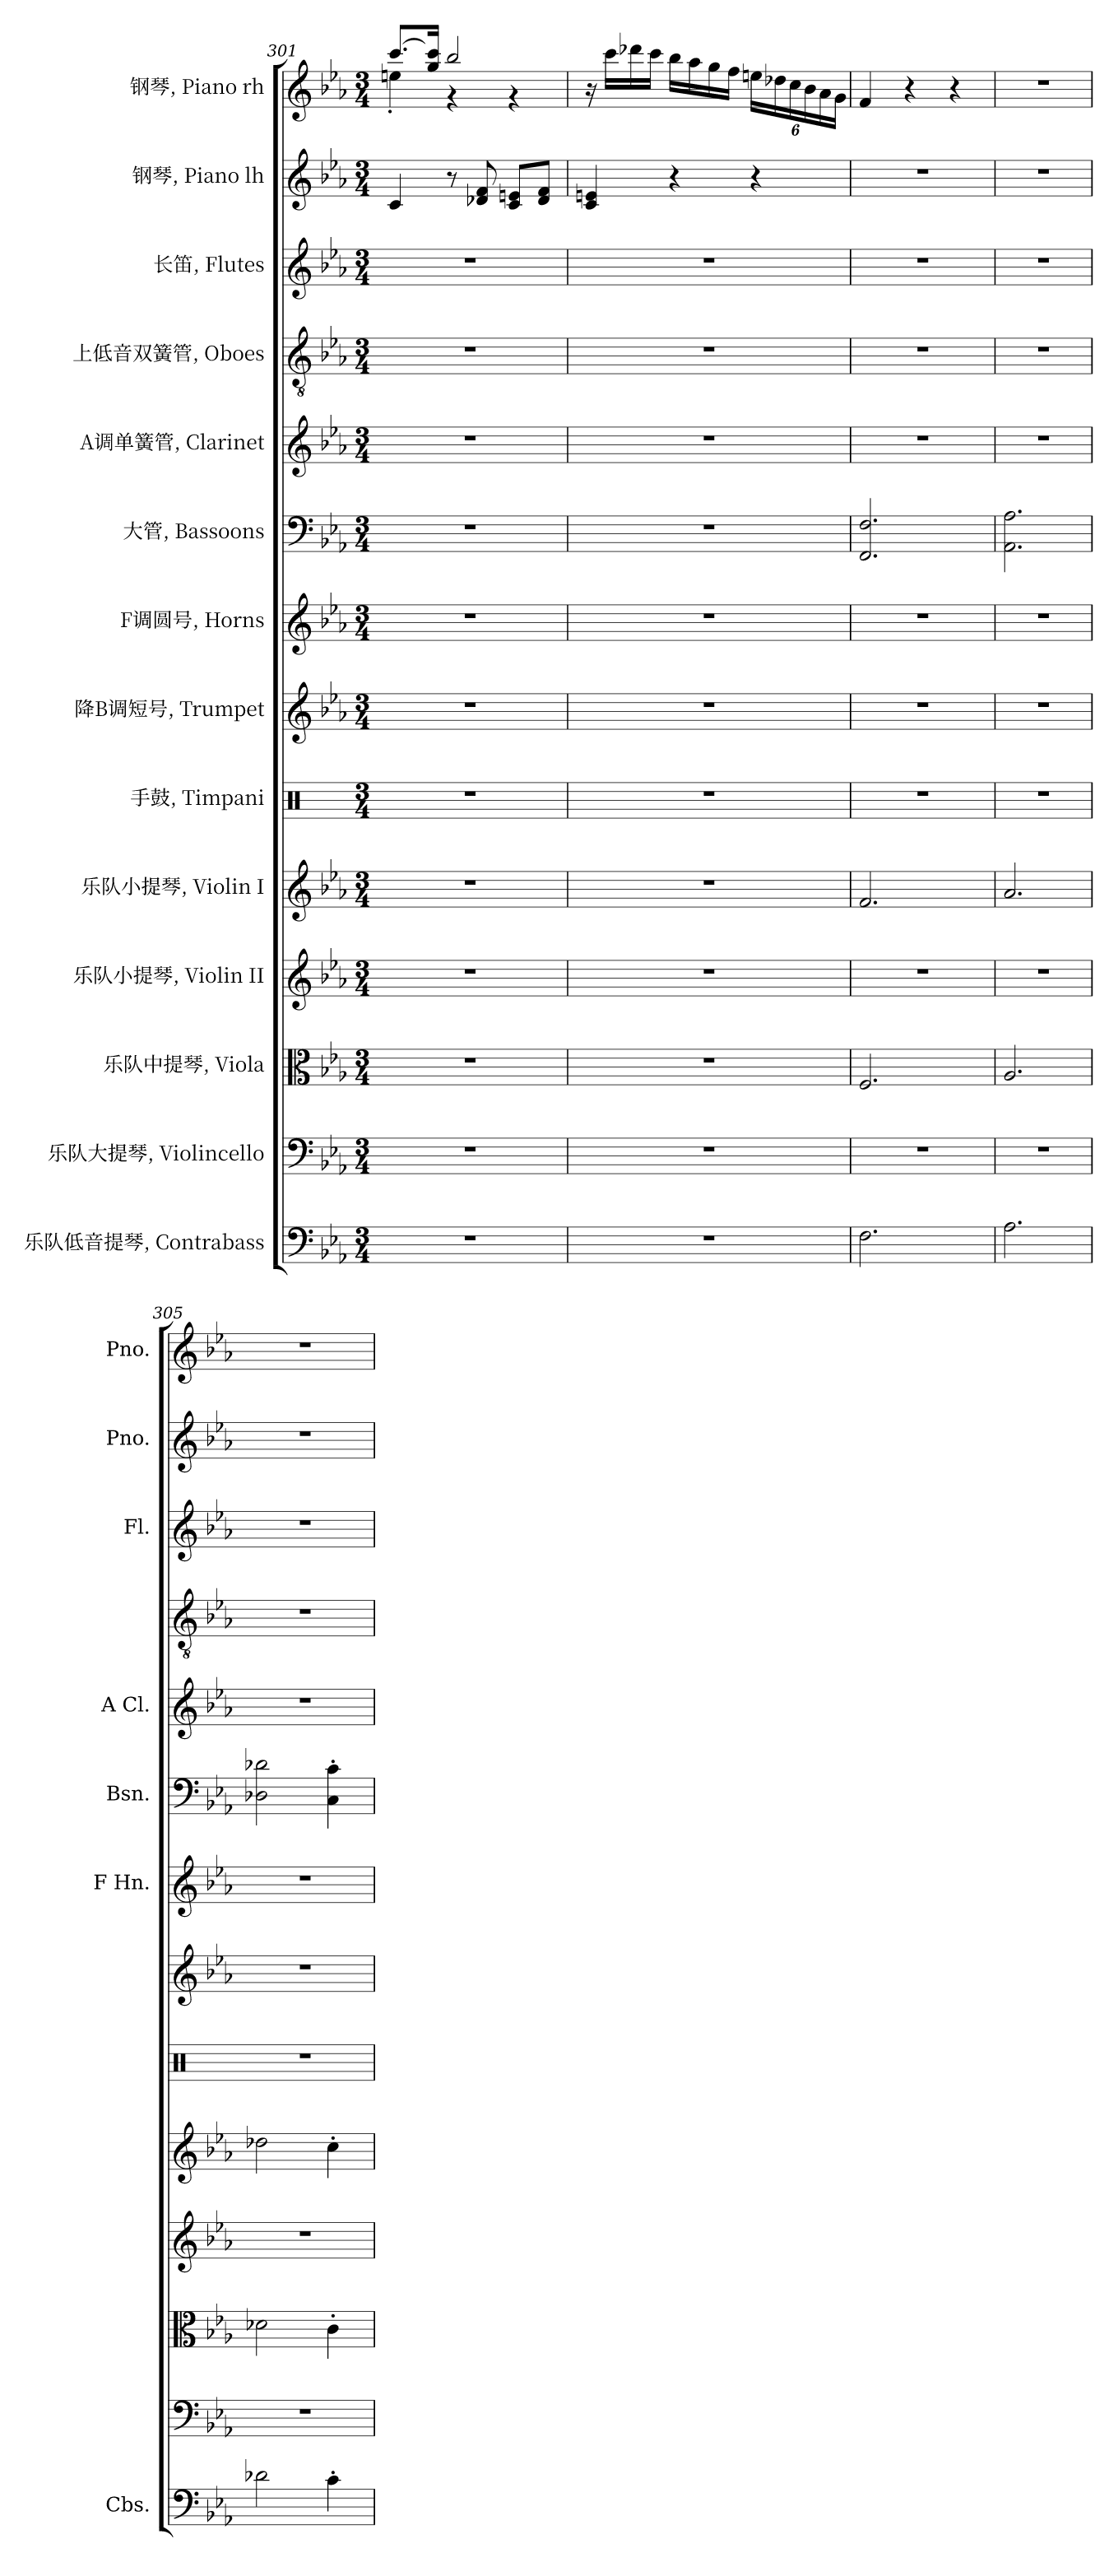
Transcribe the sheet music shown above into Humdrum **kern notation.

**kern	**kern	**kern	**kern	**kern	**kern	**kern	**kern	**kern	**kern	**kern	**kern	**kern	**kern
*part14	*part13	*part12	*part11	*part10	*part9	*part8	*part7	*part6	*part5	*part4	*part3	*part2	*part1
*staff14	*staff13	*staff12	*staff11	*staff10	*staff9	*staff8	*staff7	*staff6	*staff5	*staff4	*staff3	*staff2	*staff1
*I"乐队低音提琴, Contrabass	*I"乐队大提琴, Violincello	*I"乐队中提琴, Viola	*I"乐队小提琴, Violin II	*I"乐队小提琴, Violin I	*I"手鼓, Timpani	*I"降B调短号, Trumpet	*I"F调圆号, Horns	*I"大管, Bassoons	*I"A调单簧管, Clarinet	*I"上低音双簧管, Oboes	*I"长笛, Flutes	*I"钢琴, Piano lh	*I"钢琴, Piano rh
*I'Cbs.	*	*	*	*	*	*	*I'F Hn.	*I'Bsn.	*I'A Cl.	*	*I'Fl.	*I'Pno.	*I'Pno.
*clefF4	*clefF4	*clefC3	*clefG2	*clefG2	*clefX	*clefG2	*clefG2	*clefF4	*clefG2	*clefGv2	*clefG2	*clefG2	*clefG2
*ITrd7c12	*	*	*	*	*	*ITrd1c2	*ITrd4c7	*	*ITrd2c3	*	*	*	*
*k[b-e-a-]	*k[b-e-a-]	*k[b-e-a-]	*k[b-e-a-]	*k[b-e-a-]	*k[]	*k[b-e-a-d-g-]	*k[b-e-a-d-]	*k[b-e-a-]	*k[]	*k[b-e-a-]	*k[b-e-a-]	*k[b-e-a-]	*k[b-e-a-]
*M3/4	*M3/4	*M3/4	*M3/4	*M3/4	*M3/4	*M3/4	*M3/4	*M3/4	*M3/4	*M3/4	*M3/4	*M3/4	*M3/4
*MM135	*MM135	*MM135	*MM135	*MM135	*MM135	*MM135	*MM135	*MM135	*MM135	*MM135	*MM135	*MM135	*MM135
=301	=301	=301	=301	=301	=301	=301	=301	=301	=301	=301	=301	=301	=301
*	*	*	*	*	*	*	*	*	*	*	*	*	*^
2.r	2.r	2.r	2.r	2.r	2.r	2.r	2.r	2.r	2.r	2.r	2.r	4c/	[8.ccc/L	4een'\
.	.	.	.	.	.	.	.	.	.	.	.	.	16gg/ 16ccc/]Jk	.
.	.	.	.	.	.	.	.	.	.	.	.	8r	2bb-/	4r
.	.	.	.	.	.	.	.	.	.	.	.	8d-X/ 8f/	.	.
.	.	.	.	.	.	.	.	.	.	.	.	8c/ 8en/L	.	4r
.	.	.	.	.	.	.	.	.	.	.	.	8d-/ 8f/J	.	.
*	*	*	*	*	*	*	*	*	*	*	*	*	*v	*v
!!LO:PB:g=z
=302	=302	=302	=302	=302	=302	=302	=302	=302	=302	=302	=302	=302	=302
2.r	2.r	2.r	2.r	2.r	2.r	2.r	2.r	2.r	2.r	2.r	2.r	4c/ 4en/	16r
.	.	.	.	.	.	.	.	.	.	.	.	.	16ccc\LL
.	.	.	.	.	.	.	.	.	.	.	.	.	16ddd-X\
.	.	.	.	.	.	.	.	.	.	.	.	.	16ccc\JJ
.	.	.	.	.	.	.	.	.	.	.	.	4r	16bb-\LL
.	.	.	.	.	.	.	.	.	.	.	.	.	16aa-\
.	.	.	.	.	.	.	.	.	.	.	.	.	16gg\
.	.	.	.	.	.	.	.	.	.	.	.	.	16ff\JJ
*	*	*	*	*	*	*	*	*	*	*	*	*	*Xbrackettup
.	.	.	.	.	.	.	.	.	.	.	.	4r	24een\LL
.	.	.	.	.	.	.	.	.	.	.	.	.	24dd-X\
.	.	.	.	.	.	.	.	.	.	.	.	.	24cc\
.	.	.	.	.	.	.	.	.	.	.	.	.	24b-\
.	.	.	.	.	.	.	.	.	.	.	.	.	24a-\
.	.	.	.	.	.	.	.	.	.	.	.	.	24g\JJ
=303	=303	=303	=303	=303	=303	=303	=303	=303	=303	=303	=303	=303	=303
2.FF\	2.r	2.F/	2.r	2.f/	2.r	2.r	2.r	2.FF/ 2.F/	2.r	2.r	2.r	2.r	4f/
.	.	.	.	.	.	.	.	.	.	.	.	.	4r
.	.	.	.	.	.	.	.	.	.	.	.	.	4r
=304	=304	=304	=304	=304	=304	=304	=304	=304	=304	=304	=304	=304	=304
2.AA-\	2.r	2.A-/	2.r	2.a-/	2.r	2.r	2.r	2.AA-\ 2.A-\	2.r	2.r	2.r	2.r	2.r
=305	=305	=305	=305	=305	=305	=305	=305	=305	=305	=305	=305	=305	=305
2D-X\	2.r	2d-X\	2.r	2dd-X\	2.r	2.r	2.r	2D-X\ 2d-X\	2.r	2.r	2.r	2.r	2.r
4C'\	.	4c'\	.	4cc'\	.	.	.	4C\' 4c\'	.	.	.	.	.
=	=	=	=	=	=	=	=	=	=	=	=	=	=
*-	*-	*-	*-	*-	*-	*-	*-	*-	*-	*-	*-	*-	*-
